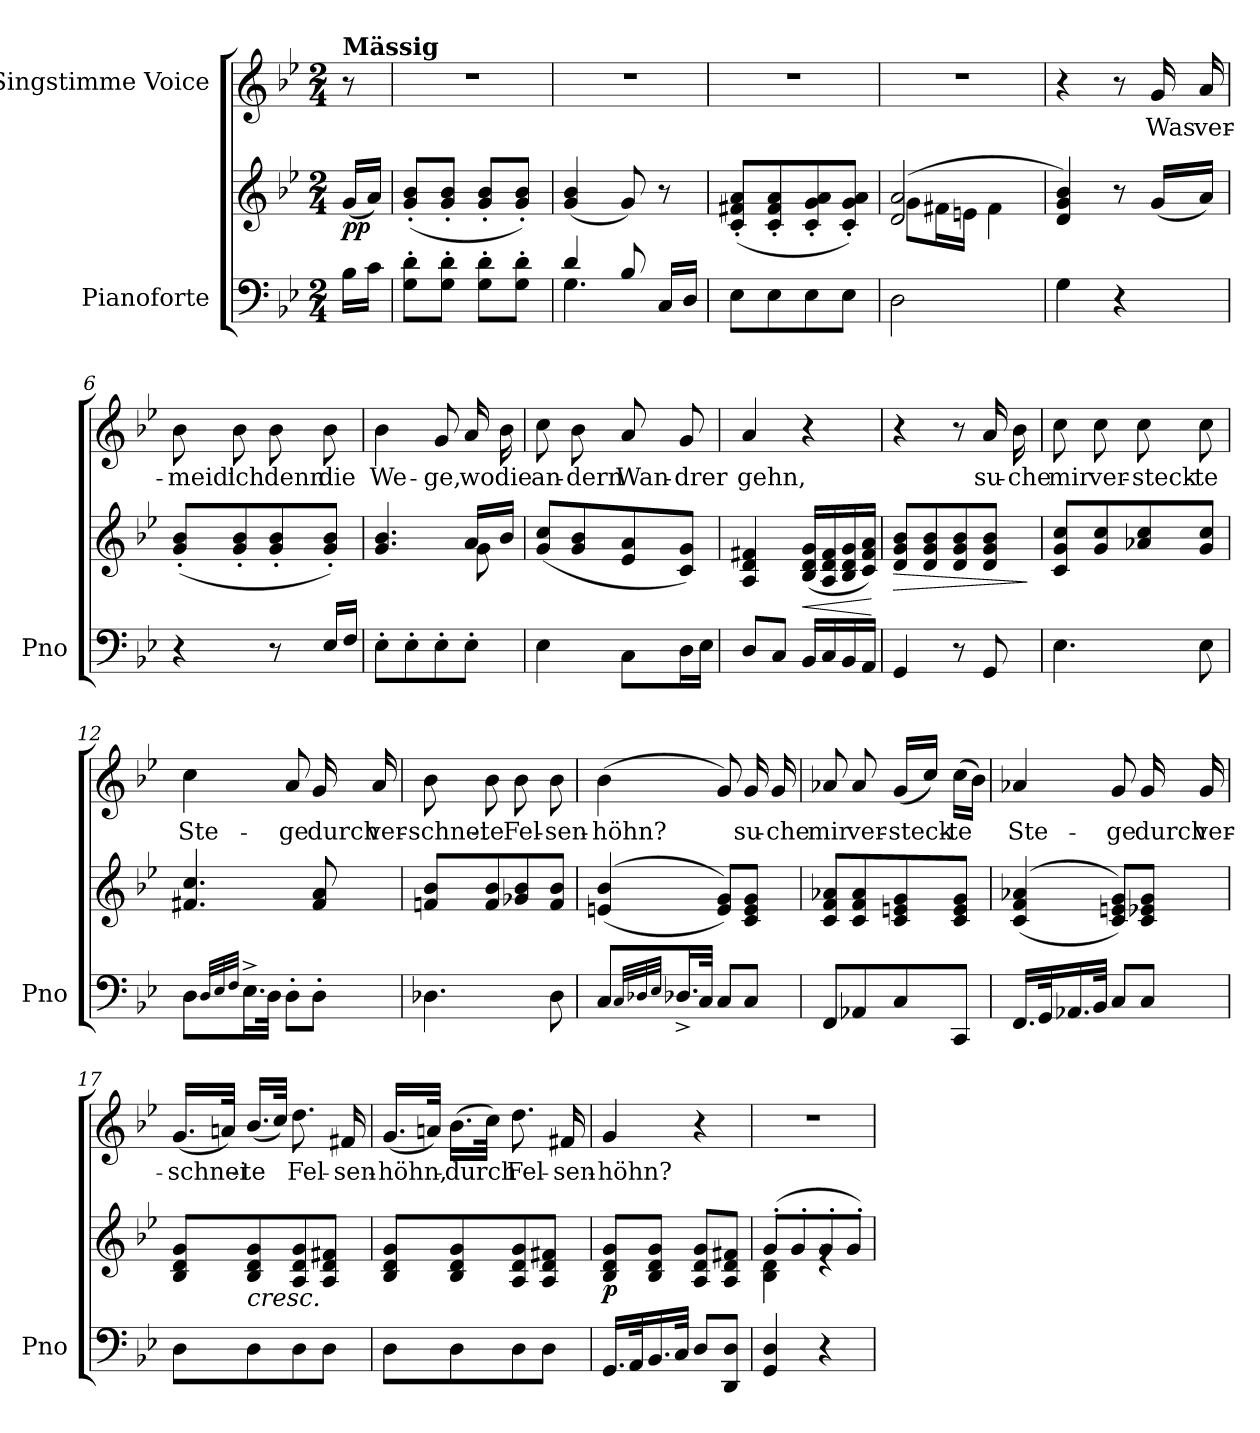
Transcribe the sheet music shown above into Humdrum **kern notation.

**kern	**kern	**dynam	**kern	**text
*part2	*part2	*part2	*part1	*part1
*staff3	*staff2	*staff2/3	*staff1	*staff1
*I"Pianoforte	*	*	*I"Singstimme Voice	*
*I'Pno	*	*	*	*
*clefF4	*clefG2	*	*clefG2	*
*k[b-e-]	*k[b-e-]	*	*k[b-e-]	*
*M2/4	*M2/4	*	*M2/4	*
*MM40	*MM40	*	*MM40	*
=	=	=	=	=
!	!	!	!LO:TX:B:t=Mässig	!
!	!	!LO:DY:b	!	!
16B-\LL	(<16g/LL	pp	8r	.
16c\JJ	16a/JJ)	.	.	.
=1	=1	=1	=1	=1
8G\' 8d\'L	(<8g/' 8b-/'L	.	2r	.
8G\' 8d\'J	8g/' 8b-/'J	.	.	.
8G\' 8d\'L	8g/' 8b-/'L	.	.	.
8G\' 8d\'J	8g/' 8b-/'J)	.	.	.
=2	=2	=2	=2	=2
*^	*	*	*	*
4d/	4.G\	(<4g/ 4b-/	.	2r	.
8B-/	.	8g/)	.	.	.
16C/LL	8ryy	8r	.	.	.
16D/JJ	.	.	.	.	.
*v	*v	*	*	*	*
=3	=3	=3	=3	=3
8E-\L	(<8c/' 8f#X/' 8a/'L	.	2r	.
8E-\	8c/' 8f#/' 8a/'	.	.	.
8E-\	8c/' 8g/' 8a/'	.	.	.
8E-\J	8c/' 8g/' 8a/'J)	.	.	.
=4	=4	=4	=4	=4
*	*^	*	*	*
2D\	(>2d/ 2a/	8g\L	.	2r	.
.	.	16f#X\L	.	.	.
.	.	16en\JJ	.	.	.
.	.	4f#\	.	.	.
*	*v	*v	*	*	*
!!LO:LB:g=z
=5	=5	=5	=5	=5
4G\	4d/ 4g/ 4b-/)	.	4r	.
4r	8r	.	8r	.
!	!	!	!	!LO:LY:b
.	(<16g/LL	.	16g/	Was
!	!	!	!	!LO:LY:b
.	16a/JJ)	.	16a/	ver-
=6	=6	=6	=6	=6
!	!	!	!	!LO:LY:b
4r	(<8g/' 8b-/'L	.	8b-\	-meid'
!	!	!	!	!LO:LY:b
.	8g/' 8b-/'	.	8b-\	ich
!	!	!	!	!LO:LY:b
8r	8g/' 8b-/'	.	8b-\	denn
!	!	!	!	!LO:LY:b
16E-/LL	8g/' 8b-/'J)	.	8b-\	die
16F/JJ	.	.	.	.
=7	=7	=7	=7	=7
*	*^	*	*	*
!	!	!	!	!	!LO:LY:b
8E-'\L	4.g/ 4.b-/	4.ryy	.	4b-\	We-
8E-'\	.	.	.	.	.
!	!	!	!	!	!LO:LY:b
8E-'\	.	.	.	8g/	-ge,
!	!	!	!	!	!LO:LY:b
8E-'\J	16a/LL	8g\	.	16a/	wo
!	!	!	!	!	!LO:LY:b
.	16b-/JJ	.	.	16b-\	die
*	*v	*v	*	*	*
=8	=8	=8	=8	=8
!	!	!	!	!LO:LY:b
4E-\	(<8g/ 8cc/L	.	8cc\	-an-
!	!	!	!	!LO:LY:b
.	8g/ 8b-/	.	8b-\	-dern
!	!	!	!	!LO:LY:b
8C\L	8e-/ 8a/	.	8a/	Wan-
!	!	!	!	!LO:LY:b
16D\L	8c/ 8g/J)	.	8g/	-drer
16E-\JJ	.	.	.	.
=9	=9	=9	=9	=9
!	!	!	!	!LO:LY:b
8D/L	4A/ 4d/ 4f#X/	.	4a/	gehn,
8C/J	.	.	.	.
!	!	!LO:HP:b	!	!
16BB-/LL	(<16B-/ 16d/ 16g/LL	<	4r	.
16C/	16A/ 16d/ 16f#/	.	.	.
16BB-/	16B-/ 16d/ 16g/	.	.	.
16AA/JJ	16c/ 16f#/ 16a/JJ)	.	.	.
.	.	[	.	.
!!LO:LB:g=z
=10	=10	=10	=10	=10
!	!	!LO:HP:b	!	!
4GG/	8d/ 8g/ 8b-/L	>	4r	.
.	8d/ 8g/ 8b-/	.	.	.
8r	8d/ 8g/ 8b-/	.	8r	.
!	!	!	!	!LO:LY:b
8GG/	8d/ 8g/ 8b-/J	.	16a/	su-
!	!	!	!	!LO:LY:b
.	.	.	16b-\	-che
.	.	]	.	.
=11	=11	=11	=11	=11
!	!	!	!	!LO:LY:b
4.E-\	8c/ 8g/ 8cc/L	.	8cc\	mir
!	!	!	!	!LO:LY:b
.	8g/ 8cc/	.	8cc\	ver-
!	!	!	!	!LO:LY:b
.	8a-X/ 8cc/	.	8cc\	-steck-
!	!	!	!	!LO:LY:b
8E-\	8g/ 8cc/J	.	8cc\	-te
=12	=12	=12	=12	=12
!	!	!	!	!LO:LY:b
8D\L	4.f#X/ 4.cc/	.	4cc\	Ste-
32qD/LLL	.	.	.	.
32qE-/	.	.	.	.
32qF/JJJ	.	.	.	.
16.E-^\L	.	.	.	.
32D\JJk	.	.	.	.
!	!	!	!	!LO:LY:b
8D'\L	.	.	8a/	-ge
!	!	!	!	!LO:LY:b
8D'\J	8f#/ 8a/	.	16g/	durch
!	!	!	!	!LO:LY:b
.	.	.	16a/	ver-
=13	=13	=13	=13	=13
!	!	!	!	!LO:LY:b
4.D-X\	8fn/ 8b-/L	.	8b-\	-schnei-
!	!	!	!	!LO:LY:b
.	8f/ 8b-/	.	8b-\	-te
!	!	!	!	!LO:LY:b
.	8g-X/ 8b-/	.	8b-\	Fel-
!	!	!	!	!LO:LY:b
8D-\	8f/ 8b-/J	.	8b-\	-sen-
=14	=14	=14	=14	=14
!	!	!	!	!LO:LY:b
8C/L	(>(<4en/ 4b-/	.	(>4b-\	-höhn?
32qC/LLL	.	.	.	.
32qD-X/	.	.	.	.
32qE-/JJJ	.	.	.	.
16.D-^/L	.	.	.	.
32C/JJk	.	.	.	.
8C/L	8e/ 8g/L))	.	8g/)	.
!	!	!	!	!LO:LY:b
8C/J	8c/ 8e/ 8g/J	.	16g/	su-
!	!	!	!	!LO:LY:b
.	.	.	16g/	-che
!!LO:PB:g=z
=15	=15	=15	=15	=15
!	!	!	!	!LO:LY:b
8FF/L	8c/ 8f/ 8a-X/L	.	8a-X/	mir
!	!	!	!	!LO:LY:b
8AA-X/	8c/ 8f/ 8a-/	.	8a-/	ver-
!	!	!	!	!LO:LY:b
8C/	8c/ 8en/ 8g/	.	(<16g/LL	-steck-
.	.	.	16cc/JJ)	.
!	!	!	!	!LO:LY:b
8CC/J	8c/ 8e/ 8g/J	.	(>16cc\LL	-te
.	.	.	16b-\JJ)	.
=16	=16	=16	=16	=16
!	!	!	!	!LO:LY:b
16.FF/LL	(>(<4c/ 4f/ 4a-X/	.	4a-X/	Ste-
32GG/K	.	.	.	.
16.AA-X/	.	.	.	.
32BB-/JJk	.	.	.	.
!	!	!	!	!LO:LY:b
8C/L	8c/ 8en/ 8g/L))	.	8g/	-ge
!	!	!	!	!LO:LY:b
8C/J	8c/ 8e-X/ 8g/J	.	16g/	durch
!	!	!	!	!LO:LY:b
.	.	.	16g/	ver-
=17	=17	=17	=17	=17
!	!	!	!	!LO:LY:b
8D\L	8B-/ 8d/ 8g/L	.	(<16.g/LL	-schnei-
.	.	.	32an/JJk)	.
!	!LO:TX:b:i:t=cresc.	!	!	!
!	!	!	!	!LO:LY:b
8D\	8B-/ 8d/ 8g/	.	(<16.b-/LL	-te
.	.	.	32cc/JJk)	.
!	!	!	!	!LO:LY:b
8D\	8A/ 8d/ 8g/	.	8.dd\	Fel-
8D\J	8A/ 8d/ 8f#X/J	.	.	.
!	!	!	!	!LO:LY:b
.	.	.	16f#X/	-sen-
=18	=18	=18	=18	=18
!	!	!	!	!LO:LY:b
8D\L	8B-/ 8d/ 8g/L	.	(<16.g/LL	-höhn,-
.	.	.	32an/JJk)	.
!	!	!	!	!LO:LY:b
8D\	8B-/ 8d/ 8g/	.	(>16.b-\LL	-durch
.	.	.	32cc\JJk)	.
!	!	!	!	!LO:LY:b
8D\	8A/ 8d/ 8g/	.	8.dd\	-Fel-
8D\J	8A/ 8d/ 8f#X/J	.	.	.
!	!	!	!	!LO:LY:b
.	.	.	16f#X/	-sen-
=19	=19	=19	=19	=19
!	!	!LO:DY:b	!	!LO:LY:b
16.GG/LL	8B-/ 8d/ 8g/L	p	4g/	-höhn?
32AA/K	.	.	.	.
16.BB-/	8B-/ 8d/ 8g/J	.	.	.
32C/JJk	.	.	.	.
8D/L	8A/ 8d/ 8g/L	.	4r	.
8DD/ 8D/J	8A/ 8d/ 8f#X/J	.	.	.
!!LO:LB:g=z
=20	=20	=20	=20	=20
*	*^	*	*	*
4GG/ 4D/	(>8g'/L	4B-\ 4d\	.	2r	.
.	8g'/	.	.	.	.
4r	8g'/	4re	.	.	.
.	8g'/J)	.	.	.	.
*	*v	*v	*	*	*
=	=	=	=	=
*-	*-	*-	*-	*-
